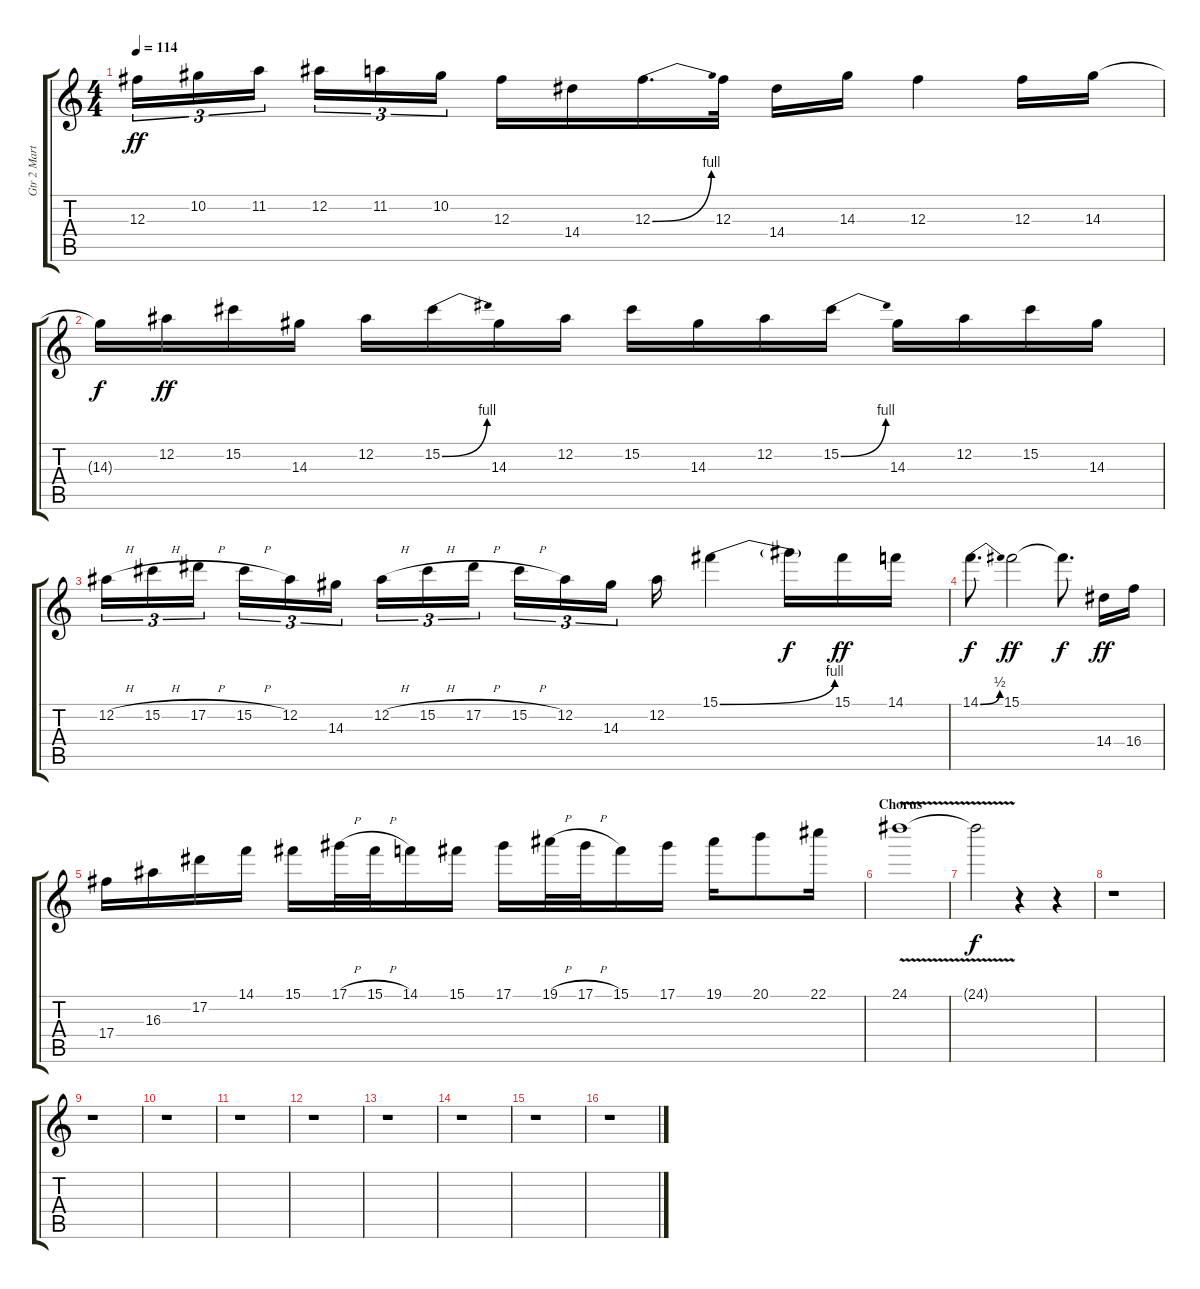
\track ("Gtr 2 Marty         " "Gtr 2 Mart") {instrument distortionguitar}
\staff {score tabs}
\tuning (Eb4 Bb3 Gb3 Db3 Ab2 Eb2) {hide}
\ts (4 4)
\tempo 114
\clef g2
\ks c
12.3.16{tu (3 2) dy ff} 10.2.16{tu (3 2)} 11.2.16{tu (3 2)} 12.2.16{tu (3 2)} 11.2.16{tu (3 2)} 10.2.16{tu (3 2)} 12.3.16 14.4.16 12.3{be (bend 0 0 60 4)}.16{d} 12.3.32 14.4.16 14.3.16 12.3.4 12.3.16 14.3.16 |
14.3{t}.16{dy f} 12.2.16{dy ff} 15.2.16 14.3.16 12.2.16 15.2{be (bend 0 0 60 4)}.16 14.3.16 12.2.16 15.2.16 14.3.16 12.2.16 15.2{be (bend 0 0 60 4)}.16 14.3.16 12.2.16 15.2.16 14.3.16 |
12.2{h}.16{tu (3 2)} 15.2{h}.16{tu (3 2)} 17.2{h}.16{tu (3 2)} 15.2{h}.16{tu (3 2)} 12.2.16{tu (3 2)} 14.3.16{tu (3 2)} 12.2{h}.16{tu (3 2)} 15.2{h}.16{tu (3 2)} 17.2{h}.16{tu (3 2)} 15.2{h}.16{tu (3 2)} 12.2.16{tu (3 2)} 14.3.16{tu (3 2)} 12.2.16 15.1{be (bend 0 0 60 4)}.4 15.1{t}.16{dy f} 15.1.16{dy ff} 14.1.16 |
14.1{be (bend 0 0 60 2)}.8{d dy f} 15.1.2{dy ff} 15.1{t}.8{d dy f} 14.4.16{dy ff} 16.4.16 |
17.4.16 16.3.16 17.2.16 14.1.16 15.1.16 17.1{h}.32 15.1{h}.32 14.1.16 15.1.16 17.1.16 19.1{h}.32 17.1{h}.32 15.1.16 17.1.16 19.1.16 20.1.8 22.1.16 |
\section ("" "Chorus")
24.1{v}.1 |
24.1{t}.2{dy f} r.4 r.4 |
r.1 |
r.1 |
r.1 |
r.1 |
r.1 |
r.1 |
r.1 |
r.1 |
r.1
